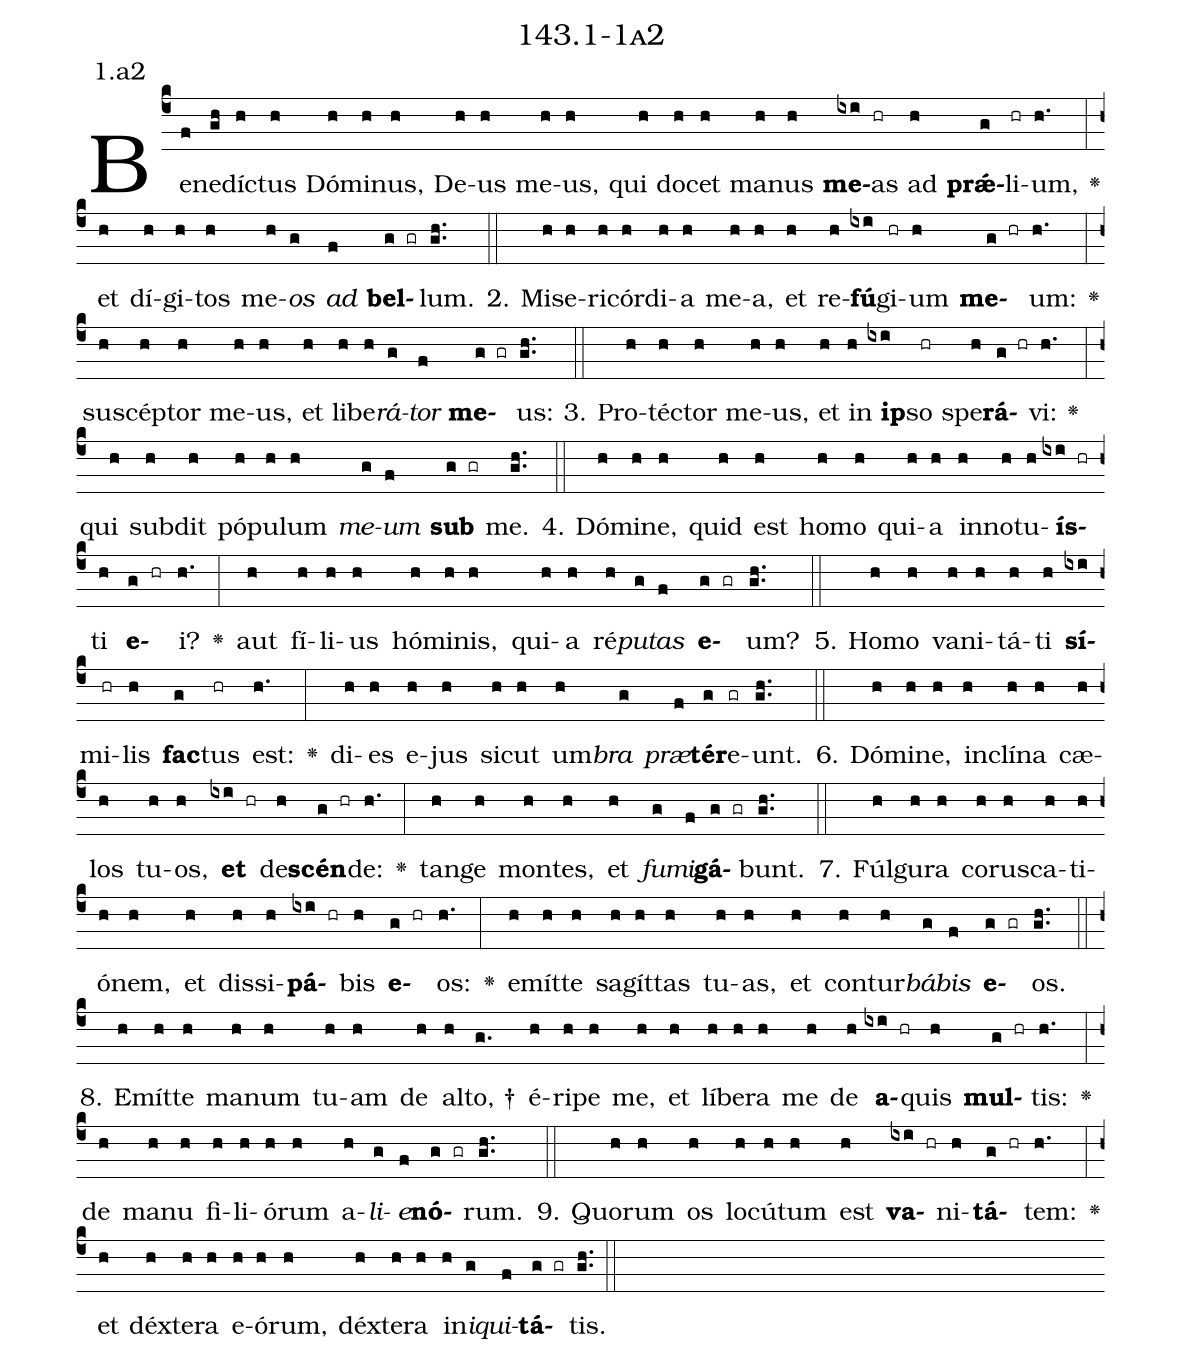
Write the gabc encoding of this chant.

name: 143.1-1a2;
annotation: 1.a2;
%%
(c4)Be(f)ne(gh)díc(h)tus(h) Dó(h)mi(h)nus,(h) De(h)us(h) me(h)us,(h) qui(h) do(h)cet(h) ma(h)nus(h) <b>me</b>(ixi)as(hr) ad(h) <b>prǽ</b>(g)li(hr)um,(h.) <v>\greheightstar</v>(:) et(h) dí(h)gi(h)tos(h) me(h)<i>os</i>(g) <i>ad</i>(f) <b>bel</b>(g gr)lum.(gh..) (::)
2. Mi(h)se(h)ri(h)cór(h)di(h)a(h) me(h)a,(h) et(h) re(h)<b>fú</b>(ixi)gi(hr)um(h) <b>me</b>(g hr)um:(h.) <v>\greheightstar</v>(:) su(h)scép(h)tor(h) me(h)us,(h) et(h) li(h)be(h)<i>rá</i>(g)<i>tor</i>(f) <b>me</b>(g gr)us:(gh..) (::)
3. Pro(h)téc(h)tor(h) me(h)us,(h) et(h) in(h) <b>ip</b>(ixi)so(hr) spe(h)<b>rá</b>(g hr)vi:(h.) <v>\greheightstar</v>(:) qui(h) sub(h)dit(h) pó(h)pu(h)lum(h) <i>me</i>(g)<i>um</i>(f) <b>sub</b>(g gr) me.(gh..) (::)
4. Dó(h)mi(h)ne,(h) quid(h) est(h) ho(h)mo(h) qui(h)a(h) in(h)no(h)tu(h)<b>ís</b>(ixi hr)ti(h) <b>e</b>(g hr)i?(h.) <v>\greheightstar</v>(:) aut(h) fí(h)li(h)us(h) hó(h)mi(h)nis,(h) qui(h)a(h) ré(h)<i>pu</i>(g)<i>tas</i>(f) <b>e</b>(g gr)um?(gh..) (::)
5. Ho(h)mo(h) va(h)ni(h)tá(h)ti(h) <b>sí</b>(ixi)mi(hr)lis(h) <b>fac</b>(g)tus(hr) est:(h.) <v>\greheightstar</v>(:) di(h)es(h) e(h)jus(h) sic(h)ut(h) um(h)<i>bra</i>(g) <i>præ</i>(f)<b>tér</b>(g)e(gr)unt.(gh..) (::)
6. Dó(h)mi(h)ne,(h) in(h)clí(h)na(h) cæ(h)los(h) tu(h)os,(h) <b>et</b>(ixi hr) de(h)<b>scén</b>(g hr)de:(h.) <v>\greheightstar</v>(:) tan(h)ge(h) mon(h)tes,(h) et(h) <i>fu</i>(g)<i>mi</i>(f)<b>gá</b>(g gr)bunt.(gh..) (::)
7. Fúl(h)gu(h)ra(h) co(h)rus(h)ca(h)ti(h)ó(h)nem,(h) et(h) dis(h)si(h)<b>pá</b>(ixi hr)bis(h) <b>e</b>(g hr)os:(h.) <v>\greheightstar</v>(:) e(h)mít(h)te(h) sa(h)gít(h)tas(h) tu(h)as,(h) et(h) con(h)tur(h)<i>bá</i>(g)<i>bis</i>(f) <b>e</b>(g gr)os.(gh..) (::)
8. E(h)mít(h)te(h) ma(h)num(h) tu(h)am(h) de(h) al(h)to, †(g.) é(h)ri(h)pe(h) me,(h) et(h) lí(h)be(h)ra(h) me(h) de(h) <b>a</b>(ixi hr)quis(h) <b>mul</b>(g hr)tis:(h.) <v>\greheightstar</v>(:) de(h) ma(h)nu(h) fi(h)li(h)ó(h)rum(h) a(h)<i>li</i>(g)<i>e</i>(f)<b>nó</b>(g gr)rum.(gh..) (::)
9. Quo(h)rum(h) os(h) lo(h)cú(h)tum(h) est(h) <b>va</b>(ixi hr)ni(h)<b>tá</b>(g hr)tem:(h.) <v>\greheightstar</v>(:) et(h) déx(h)te(h)ra(h) e(h)ó(h)rum,(h) déx(h)te(h)ra(h) in(h)<i>i</i>(g)<i>qui</i>(f)<b>tá</b>(g gr)tis.(gh..) (::)
